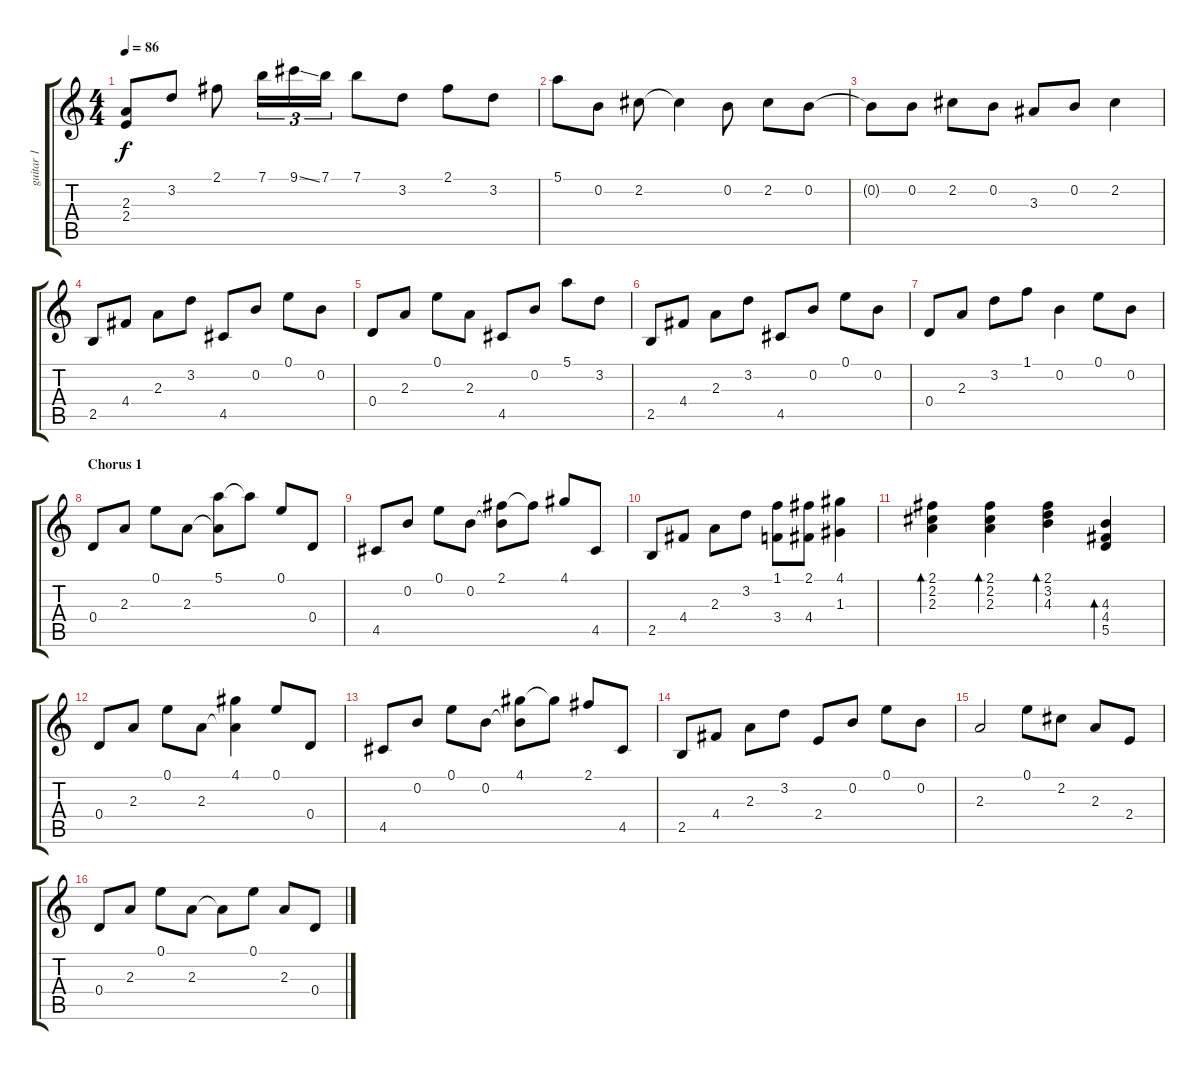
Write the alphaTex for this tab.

\track ("guitar 1" "guitar 1") {instrument acousticguitarsteel}
\staff {score tabs}
\tuning (E4 B3 G3 D3 A2 E2) {hide}
\ts (4 4)
\tempo 86
\clef g2
\ks c
(2.3{t} 2.4).8{dy f} 3.2.8 2.1.8 7.1.16{tu (3 2)} 9.1{ss}.16{tu (3 2)} 7.1.16{tu (3 2)} 7.1.8 3.2.8 2.1.8 3.2.8 |
5.1.8 0.2.8 2.2.8 2.2{t}.4 0.2.8 2.2.8 0.2.8 |
0.2{t}.8 0.2.8 2.2.8 0.2.8 3.3.8 0.2.8 2.2.4 |
2.5.8 4.4.8 2.3.8 3.2.8 4.5.8 0.2.8 0.1.8 0.2.8 |
0.4.8 2.3.8 0.1.8 2.3.8 4.5.8 0.2.8 5.1.8 3.2.8 |
2.5.8 4.4.8 2.3.8 3.2.8 4.5.8 0.2.8 0.1.8 0.2.8 |
\section ("" "")
0.4.8 2.3.8 3.2.8 1.1.8 0.2.4 0.1.8 0.2.8 |
\section ("" "Chorus 1")
0.4.8 2.3.8 0.1.8 2.3.8 (5.1 2.3{t}).8 5.1{t}.8 0.1.8 0.4.8 |
4.5.8 0.2.8 0.1.8 0.2.8 (2.1 0.2{t}).8 2.1{t}.8 4.1.8 4.5.8 |
2.5.8 4.4.8 2.3.8 3.2.8 (1.1 3.4).8 (2.1 4.4).8 (4.1 1.3).4 |
(2.1 2.2 2.3).4{bd 30} (2.1 2.2 2.3).4{bd 30} (2.1 3.2 4.3).4{bd 30} (4.3 4.4 5.5).4{bd 30} |
0.4.8 2.3.8 0.1.8 2.3.8 (4.1 2.3{t}).4 0.1.8 0.4.8 |
4.5.8 0.2.8 0.1.8 0.2.8 (4.1 0.2{t}).8 4.1{t}.8 2.1.8 4.5.8 |
2.5.8 4.4.8 2.3.8 3.2.8 2.4.8 0.2.8 0.1.8 0.2.8 |
2.3.2 0.1.8 2.2.8 2.3.8 2.4.8 |
0.4.8 2.3.8 0.1.8 2.3.8 2.3{t}.8 0.1.8 2.3.8 0.4.8
